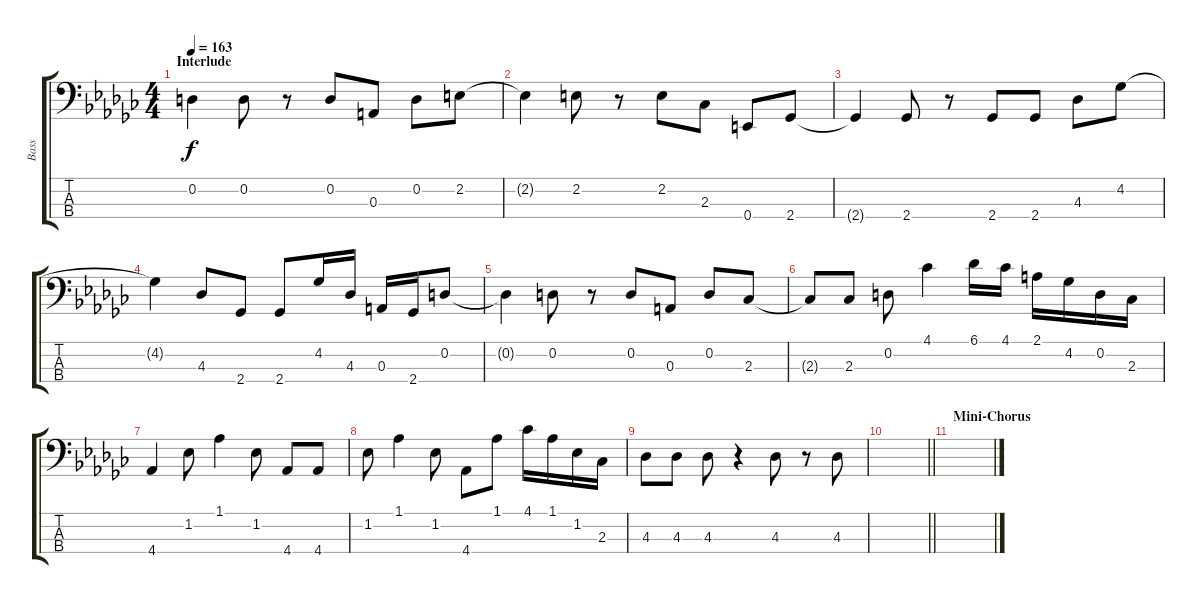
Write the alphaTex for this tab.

\track ("Bass" "Bass") {instrument electricbassfinger}
\staff {score tabs}
\tuning (G2 D2 A1 E1) {hide}
\ts (4 4)
\section ("" "Interlude")
\tempo 163
\clef f4
\ks gb
0.2{t}.4{dy f} 0.2.8 r.8 0.2.8 0.3.8 0.2.8 2.2.8 |
2.2{t}.4 2.2.8 r.8 2.2.8 2.3.8 0.4.8 2.4.8 |
2.4{t}.4 2.4.8 r.8 2.4.8 2.4.8 4.3.8 4.2.8 |
4.2{t}.4 4.3.8 2.4.8 2.4.8 4.2.16 4.3.16 0.3.16 2.4.16 0.2.8 |
0.2{t}.4 0.2.8 r.8 0.2.8 0.3.8 0.2.8 2.3.8 |
2.3{t}.8 2.3.8 0.2.8 4.1.4 6.1.16 4.1.16 2.1.16 4.2.16 0.2.16 2.3.16 |
4.4.4 1.2.8 1.1.4 1.2.8 4.4.8 4.4.8 |
1.2.8 1.1.4 1.2.8 4.4.8 1.1.8 4.1.16 1.1.16 1.2.16 2.3.16 |
4.3.8 4.3.8 4.3.8 r.4 4.3.8 r.8 4.3.8 |
\barLineRight lightlight
|
\section ("" "Mini-Chorus")
